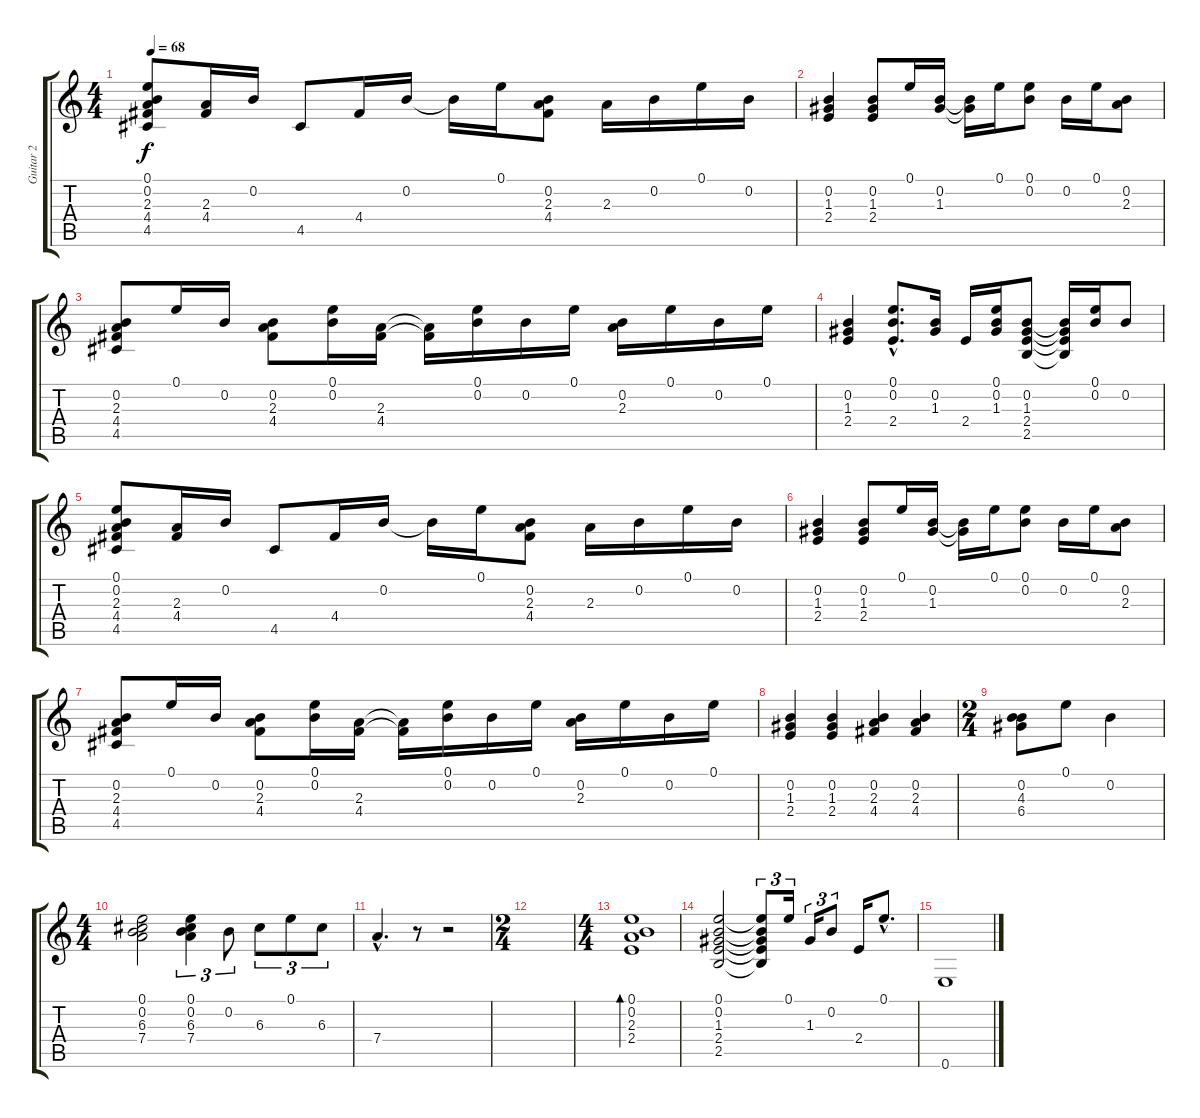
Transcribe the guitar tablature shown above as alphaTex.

\track ("Guitar 2" "Guitar 2") {instrument acousticguitarsteel}
\staff {score tabs}
\tuning (E4 B3 G3 D3 A2 E2) {hide}
\ts (4 4)
\tempo 68
\clef g2
\ks c
(0.1 0.2 2.3 4.4 4.5).8{dy f} (2.3 4.4).16 0.2.16 4.5.8 4.4.16 0.2.16 0.2{t}.16 0.1.16 (0.2 2.3 4.4).8 2.3.16 0.2.16 0.1.16 0.2.16 |
(0.2 1.3 2.4).4 (0.2 1.3 2.4).8 0.1.16 (0.2 1.3).16 (0.2{t} 1.3{t}).16 0.1.16 (0.1 0.2).8 0.2.16 0.1.16 (0.2 2.3).8 |
(0.2 2.3 4.4 4.5).8 0.1.16 0.2.16 (0.2 2.3 4.4).8 (0.1 0.2).16 (2.3 4.4).16 (2.3{t} 4.4{t}).16 (0.1 0.2).16 0.2.16 0.1.16 (0.2 2.3).16 0.1.16 0.2.16 0.1.16 |
(0.2 1.3 2.4).4 (0.1{hac} 0.2{hac} 2.4{hac}).8{d} (0.2 1.3).16 2.4.16 (0.1 0.2 1.3).16 (0.2 1.3 2.4 2.5).8 (0.2{t} 1.3{t} 2.4{t} 2.5{t}).16 (0.1 0.2).16 0.2.8 |
(0.1 0.2 2.3 4.4 4.5).8 (2.3 4.4).16 0.2.16 4.5.8 4.4.16 0.2.16 0.2{t}.16 0.1.16 (0.2 2.3 4.4).8 2.3.16 0.2.16 0.1.16 0.2.16 |
(0.2 1.3 2.4).4 (0.2 1.3 2.4).8 0.1.16 (0.2 1.3).16 (0.2{t} 1.3{t}).16 0.1.16 (0.1 0.2).8 0.2.16 0.1.16 (0.2 2.3).8 |
(0.2 2.3 4.4 4.5).8 0.1.16 0.2.16 (0.2 2.3 4.4).8 (0.1 0.2).16 (2.3 4.4).16 (2.3{t} 4.4{t}).16 (0.1 0.2).16 0.2.16 0.1.16 (0.2 2.3).16 0.1.16 0.2.16 0.1.16 |
(0.2 1.3 2.4).4 (0.2 1.3 2.4).4 (0.2 2.3 4.4).4 (0.2 2.3 4.4).4 |
\ts (2 4)
(0.2 4.3 6.4).8 0.1.8 0.2.4 |
\ts (4 4)
(0.1 0.2 6.3 7.4).2 (0.1 0.2 6.3 7.4).4{tu (3 2)} 0.2.8{tu (3 2)} 6.3.8{tu (3 2)} 0.1.8{tu (3 2)} 6.3.8{tu (3 2)} |
7.4{hac}.4{d} r.8 r.2 |
\ts (2 4)
|
\ts (4 4)
(0.1 0.2 2.3 2.4).1{bd 480} |
(0.1 0.2 1.3 2.4 2.5).2 (0.1{t} 0.2{t} 1.3{t} 2.4{t} 2.5{t}).8{tu (3 2)} 0.1.16{tu (3 2)} 1.3.16{tu (3 2)} 0.2.8{tu (3 2)} 2.4.16 0.1{hac}.8{d} |
0.6.1
